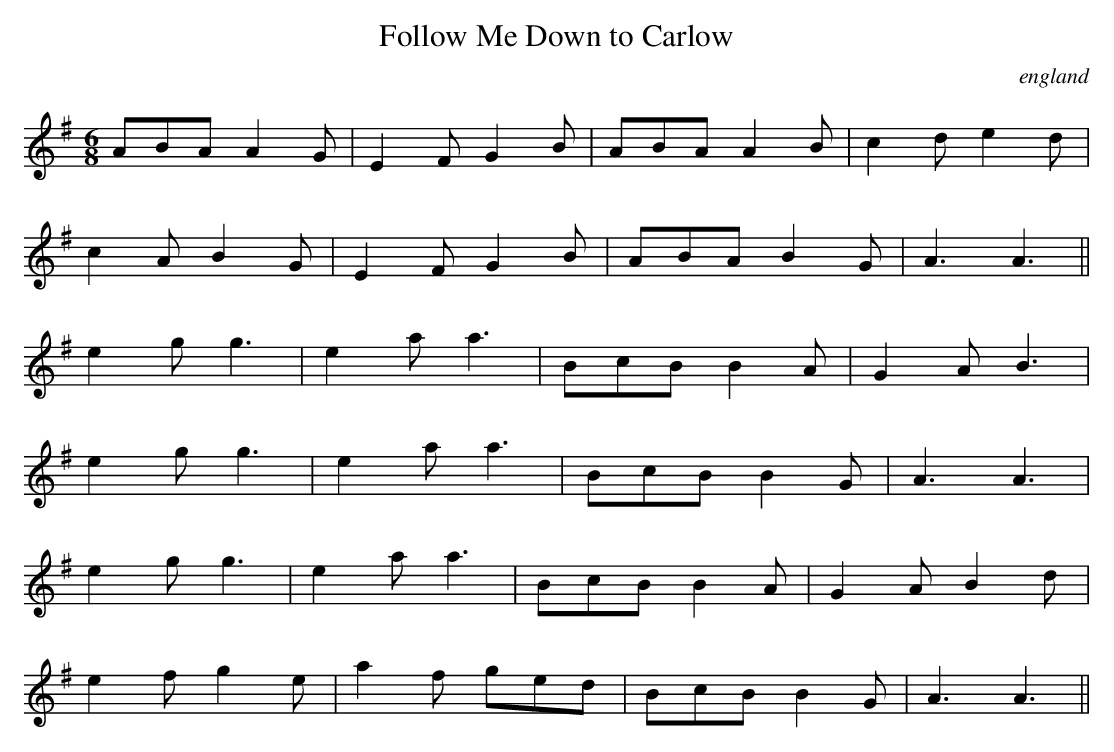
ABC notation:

X:1
T:Follow Me Down to Carlow
O:england
L:1/8
M:6/8
K:G
ABA A2 G|E2 F G2 B|ABA A2 B|c2 d e2 d|
c2 A B2 G|E2 F G2 B|ABA B2 G|A3 A3||
e2 g g3|e2 a a3|BcB B2 A|G2 A B3|
e2 g g3|e2 a a3|BcB B2 G|A3 A3|
e2 g g3|e2 a a3|BcB B2 A|G2 A B2 d|
e2 f g2 e|a2 f ged|BcB B2 G|A3 A3||
